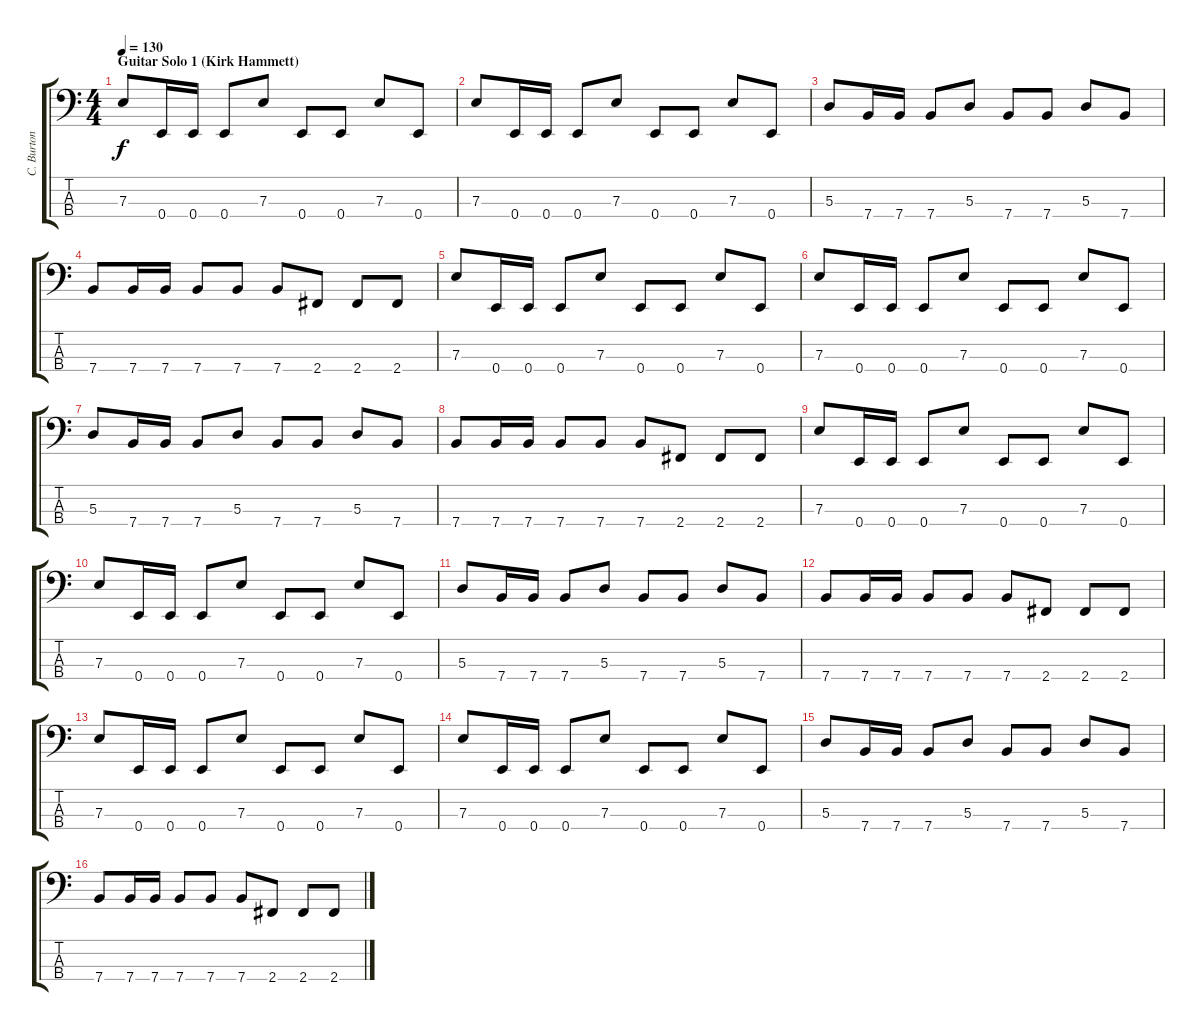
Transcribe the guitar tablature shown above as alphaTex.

\track ("C. Burton" "C. Burton") {instrument electricbassfinger}
\staff {score tabs}
\tuning (G2 D2 A1 E1) {hide}
\ts (4 4)
\section ("" "Guitar Solo 1 (Kirk Hammett)")
\tempo 130
\clef f4
\ks c
7.3.8{dy f} 0.4.16 0.4.16 0.4.8 7.3.8 0.4.8 0.4.8 7.3.8 0.4.8 |
7.3.8 0.4.16 0.4.16 0.4.8 7.3.8 0.4.8 0.4.8 7.3.8 0.4.8 |
5.3.8 7.4.16 7.4.16 7.4.8 5.3.8 7.4.8 7.4.8 5.3.8 7.4.8 |
7.4.8 7.4.16 7.4.16 7.4.8 7.4.8 7.4.8 2.4.8 2.4.8 2.4.8 |
7.3.8 0.4.16 0.4.16 0.4.8 7.3.8 0.4.8 0.4.8 7.3.8 0.4.8 |
7.3.8 0.4.16 0.4.16 0.4.8 7.3.8 0.4.8 0.4.8 7.3.8 0.4.8 |
5.3.8 7.4.16 7.4.16 7.4.8 5.3.8 7.4.8 7.4.8 5.3.8 7.4.8 |
7.4.8 7.4.16 7.4.16 7.4.8 7.4.8 7.4.8 2.4.8 2.4.8 2.4.8 |
7.3.8 0.4.16 0.4.16 0.4.8 7.3.8 0.4.8 0.4.8 7.3.8 0.4.8 |
7.3.8 0.4.16 0.4.16 0.4.8 7.3.8 0.4.8 0.4.8 7.3.8 0.4.8 |
5.3.8 7.4.16 7.4.16 7.4.8 5.3.8 7.4.8 7.4.8 5.3.8 7.4.8 |
7.4.8 7.4.16 7.4.16 7.4.8 7.4.8 7.4.8 2.4.8 2.4.8 2.4.8 |
7.3.8 0.4.16 0.4.16 0.4.8 7.3.8 0.4.8 0.4.8 7.3.8 0.4.8 |
7.3.8 0.4.16 0.4.16 0.4.8 7.3.8 0.4.8 0.4.8 7.3.8 0.4.8 |
5.3.8 7.4.16 7.4.16 7.4.8 5.3.8 7.4.8 7.4.8 5.3.8 7.4.8 |
7.4.8 7.4.16 7.4.16 7.4.8 7.4.8 7.4.8 2.4.8 2.4.8 2.4{ss}.8
